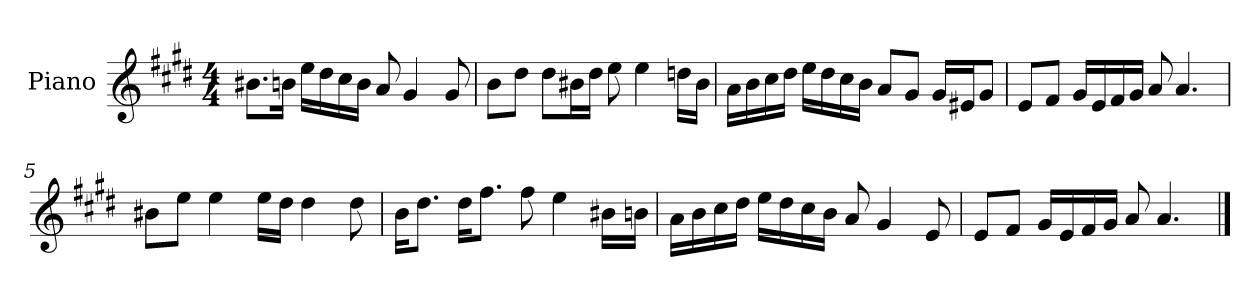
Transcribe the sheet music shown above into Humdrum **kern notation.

**kern
*part1
*staff1
*I"Piano
*I'P-no
*clefG2
*k[f#c#g#d#]
*M4/4
*MM90
=1
8.b#X\L
16bn\Jk
16ee\LL
16dd#\
16cc#\
16b\JJ
8a/
4g#/
8g#/
=2
8b\L
8dd#\J
8dd#\L
16b#X\L
16dd#\JJ
8ee\
4ee\
16ddn\LL
16b#\JJ
=3
16a\LL
16b\
16cc#\
16dd#\JJ
16ee\LL
16dd#\
16cc#\
16b\JJ
8a/L
8g#/J
16g#/LL
16e#X/J
8g#/J
!!LO:LB:g=z
=4
8e/L
8f#/J
16g#/LL
16e/
16f#/
16g#/JJ
8a/
4.a/
=5
8b#X\L
8ee\J
4ee\
16ee\LL
16dd#\JJ
4dd#\
8dd#\
=6
16b\KL
8.dd#\J
16dd#\KL
8.ff#\J
8ff#\
4ee\
16b#X\LL
16bn\JJ
=7
16a\LL
16b\
16cc#\
16dd#\JJ
16ee\LL
16dd#\
16cc#\
16b\JJ
8a/
4g#/
8e/
!!LO:LB:g=z
=8
8e/L
8f#/J
16g#/LL
16e/
16f#/
16g#/JJ
8a/
4.a/
==
*-
